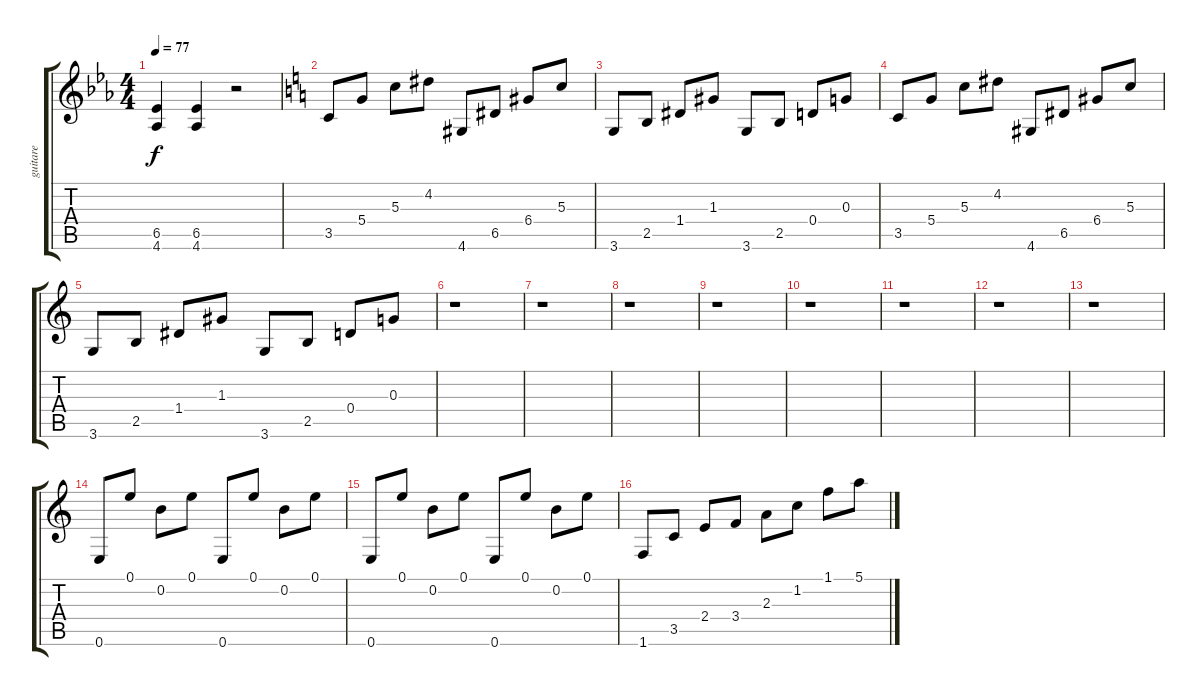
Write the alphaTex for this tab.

\track ("guitare" "guitare") {instrument electricguitarclean}
\staff {score tabs}
\tuning (E4 B3 G3 D3 A2 E2) {hide}
\ts (4 4)
\tempo 77
\clef g2
\ks cminor
(6.5 4.6).4{dy f} (6.5 4.6).4 r.2 |
\ks c
3.5.8 5.4.8 5.3.8 4.2.8 4.6.8 6.5.8 6.4.8 5.3.8 |
3.6.8 2.5.8 1.4.8 1.3.8 3.6.8 2.5.8 0.4.8 0.3.8 |
3.5.8 5.4.8 5.3.8 4.2.8 4.6.8 6.5.8 6.4.8 5.3.8 |
3.6.8 2.5.8 1.4.8 1.3.8 3.6.8 2.5.8 0.4.8 0.3.8 |
r.1 |
r.1 |
r.1 |
r.1 |
r.1 |
r.1 |
r.1 |
r.1 |
0.6.8{volume 12 balance 2 instrument electricguitarclean} 0.1.8 0.2.8 0.1.8 0.6.8 0.1.8 0.2.8 0.1.8 |
0.6.8 0.1.8 0.2.8 0.1.8 0.6.8 0.1.8 0.2.8 0.1.8 |
1.6.8 3.5.8 2.4.8 3.4.8 2.3.8 1.2.8 1.1.8 5.1.8
